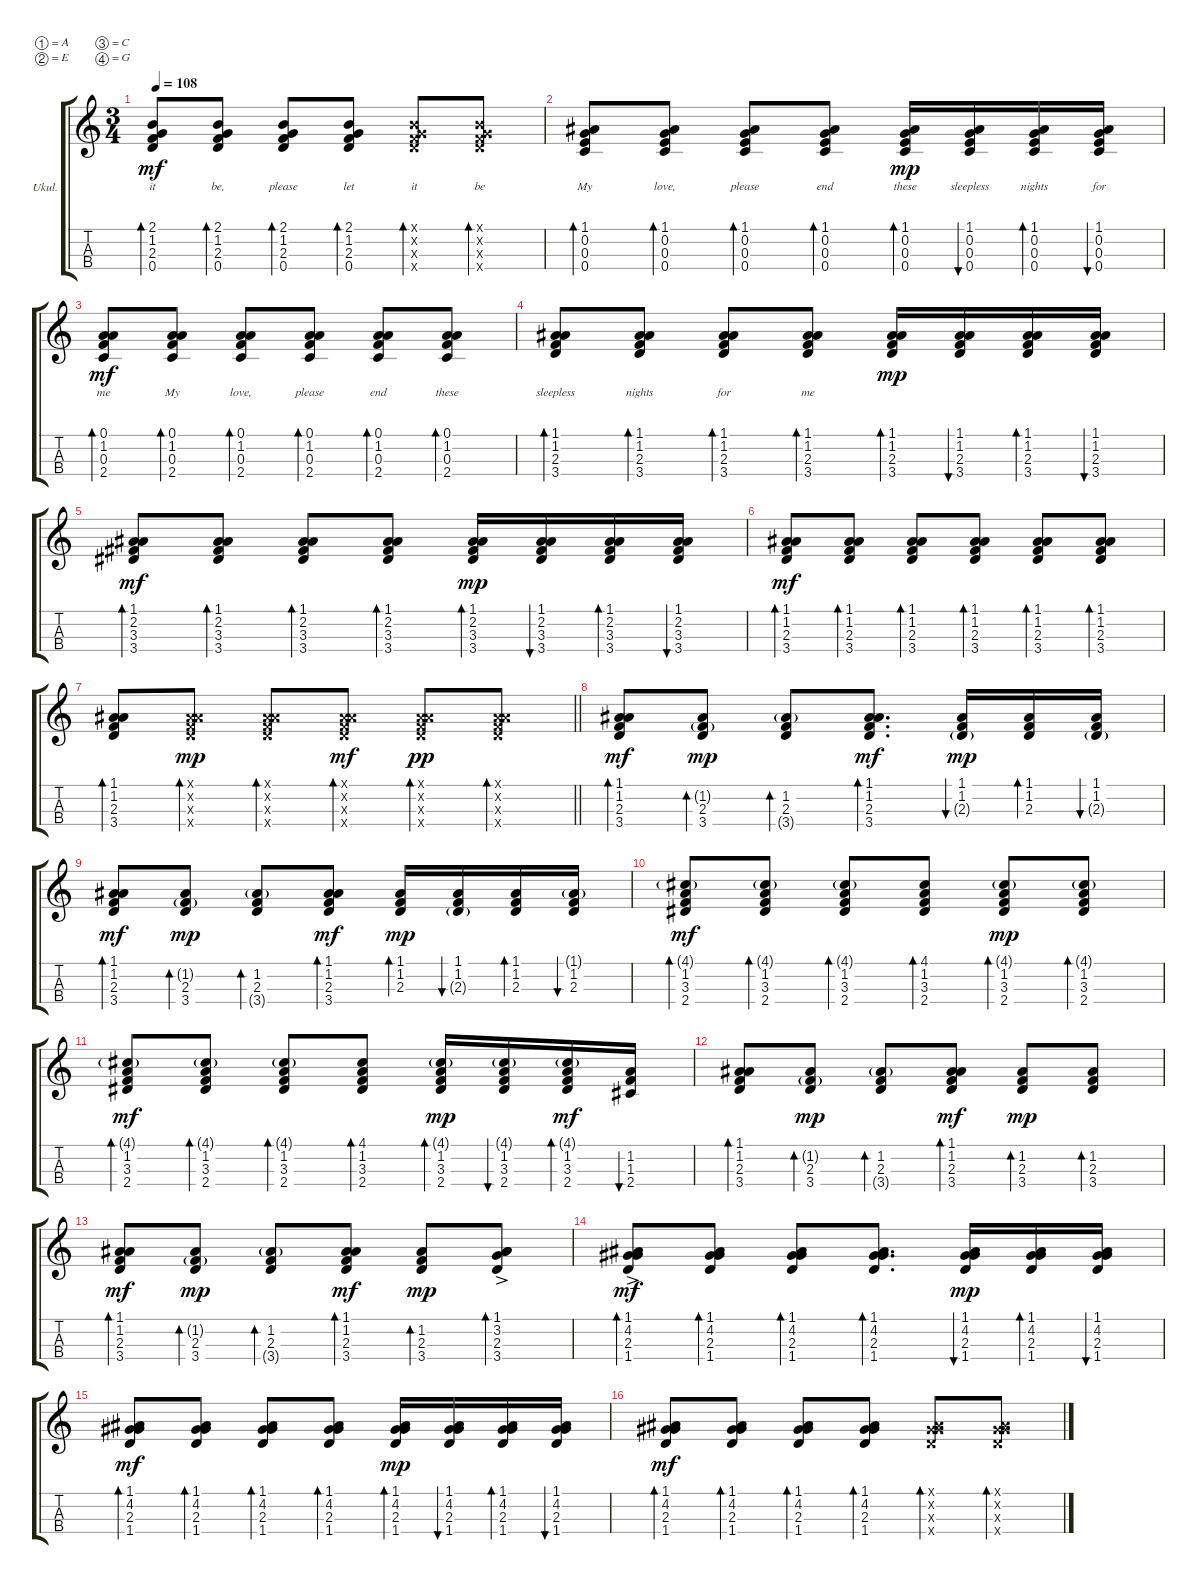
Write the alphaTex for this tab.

\defaultSystemsLayout 4
\bracketExtendMode groupsimilarinstruments
\firstSystemTrackNameOrientation horizontal
\otherSystemsTrackNameOrientation horizontal
\track ("Ukulele" "Ukul.") {instrument shamisen}
\staff {score tabs}
\tuning (A4 E4 C4 G4)
\ts (3 4)
\tempo 108
\clef g2
\ks c
(0.4 2.3 1.2 2.1).8{bd 30 lyrics (0 "it") lyrics (1 "") lyrics (2 "") lyrics (3 "") lyrics (4 "") dy mf} (0.4 2.3 1.2 2.1).8{bd 30 lyrics (0 "be,") lyrics (1 "") lyrics (2 "") lyrics (3 "") lyrics (4 "")} (0.4 2.3 1.2 2.1).8{bd 30 lyrics (0 "please") lyrics (1 "") lyrics (2 "") lyrics (3 "") lyrics (4 "")} (0.4 2.3 1.2 2.1).8{bd 30 lyrics (0 "let") lyrics (1 "") lyrics (2 "") lyrics (3 "") lyrics (4 "")} (0.4{x} 2.3{x} 1.2{x} 2.1{x}).8{bd 30 lyrics (0 "it") lyrics (1 "") lyrics (2 "") lyrics (3 "") lyrics (4 "")} (0.4{x} 2.3{x} 1.2{x} 2.1{x}).8{bd 30 lyrics (0 "be") lyrics (1 "") lyrics (2 "") lyrics (3 "") lyrics (4 "")} |
(1.1 0.2 0.3 0.4).8{bd 30 lyrics (0 "My") lyrics (1 "") lyrics (2 "") lyrics (3 "") lyrics (4 "")} (1.1 0.2 0.3 0.4).8{bd 30 lyrics (0 "love,") lyrics (1 "") lyrics (2 "") lyrics (3 "") lyrics (4 "")} (1.1 0.2 0.3 0.4).8{bd 30 lyrics (0 "please") lyrics (1 "") lyrics (2 "") lyrics (3 "") lyrics (4 "")} (1.1 0.2 0.3 0.4).8{bd 30 lyrics (0 "end") lyrics (1 "") lyrics (2 "") lyrics (3 "") lyrics (4 "")} (1.1 0.2 0.3 0.4).16{bd 30 lyrics (0 "these") lyrics (1 "") lyrics (2 "") lyrics (3 "") lyrics (4 "") dy mp} (1.1 0.2 0.3 0.4).16{bu 30 lyrics (0 "sleepless") lyrics (1 "") lyrics (2 "") lyrics (3 "") lyrics (4 "")} (1.1 0.2 0.3 0.4).16{bd 30 lyrics (0 "nights") lyrics (1 "") lyrics (2 "") lyrics (3 "") lyrics (4 "")} (1.1 0.2 0.3 0.4).16{bu 30 lyrics (0 "for") lyrics (1 "") lyrics (2 "") lyrics (3 "") lyrics (4 "")} |
(2.4 0.3 1.2 0.1).8{bd 30 lyrics (0 "me") lyrics (1 "") lyrics (2 "") lyrics (3 "") lyrics (4 "") dy mf} (2.4 0.3 1.2 0.1).8{bd 30 lyrics (0 "My") lyrics (1 "") lyrics (2 "") lyrics (3 "") lyrics (4 "")} (2.4 0.3 1.2 0.1).8{bd 30 lyrics (0 "love,") lyrics (1 "") lyrics (2 "") lyrics (3 "") lyrics (4 "")} (2.4 0.3 1.2 0.1).8{bd 30 lyrics (0 "please") lyrics (1 "") lyrics (2 "") lyrics (3 "") lyrics (4 "")} (2.4 0.3 1.2 0.1).8{bd 30 lyrics (0 "end") lyrics (1 "") lyrics (2 "") lyrics (3 "") lyrics (4 "")} (2.4 0.3 1.2 0.1).8{bd 30 lyrics (0 "these") lyrics (1 "") lyrics (2 "") lyrics (3 "") lyrics (4 "")} |
(1.1 1.2 2.3 3.4).8{bd 30 lyrics (0 "sleepless") lyrics (1 "") lyrics (2 "") lyrics (3 "") lyrics (4 "")} (1.1 1.2 2.3 3.4).8{bd 30 lyrics (0 "nights") lyrics (1 "") lyrics (2 "") lyrics (3 "") lyrics (4 "")} (1.1 1.2 2.3 3.4).8{bd 30 lyrics (0 "for") lyrics (1 "") lyrics (2 "") lyrics (3 "") lyrics (4 "")} (1.1 1.2 2.3 3.4).8{bd 30 lyrics (0 "me") lyrics (1 "") lyrics (2 "") lyrics (3 "") lyrics (4 "")} (1.1 1.2 2.3 3.4).16{bd 30 dy mp} (1.1 1.2 2.3 3.4).16{bu 30} (1.1 1.2 2.3 3.4).16{bd 30} (1.1 1.2 2.3 3.4).16{bu 30} |
(1.1 2.2 3.3 3.4).8{bd 30 dy mf} (1.1 2.2 3.3 3.4).8{bd 30} (1.1 2.2 3.3 3.4).8{bd 30} (1.1 2.2 3.3 3.4).8{bd 30} (1.1 2.2 3.3 3.4).16{bd 30 dy mp} (1.1 2.2 3.3 3.4).16{bu 30} (1.1 2.2 3.3 3.4).16{bd 30} (1.1 2.2 3.3 3.4).16{bu 30} |
(1.1 1.2 2.3 3.4).8{bd 30 dy mf} (1.1 1.2 2.3 3.4).8{bd 30} (1.1 1.2 2.3 3.4).8{bd 30} (1.1 1.2 2.3 3.4).8{bd 30} (1.1 1.2 2.3 3.4).8{bd 30} (1.1 1.2 2.3 3.4).8{bd 30} |
\barLineRight lightlight
(3.4 2.3 1.2 1.1).8{bd 30} (1.1{x} 1.2{x} 2.3{x} 3.4{x}).8{bd 30 dy mp} (3.4{x} 2.3{x} 1.2{x} 1.1{x}).8{bd 30} (1.1{x} 1.2{x} 2.3{x} 3.4{x}).8{bd 30 dy mf} (1.1{x} 1.2{x} 2.3{x} 3.4{x}).8{bd 30 dy pp} (3.4{x} 2.3{x} 1.2{x} 1.1{x}).8{bd 30} |
(3.4 2.3 1.2 1.1).8{bd 30 dy mf} (3.4 2.3 1.2{g}).8{bd 30 dy mp} (3.4{g} 2.3 1.2).8{bd 30} (3.4 2.3 1.2 1.1).8{d bd 30 dy mf} (2.3{g} 1.2 1.1).16{bu 30 dy mp} (2.3 1.2 1.1).16{bd 30} (2.3{g} 1.2 1.1).16{bu 30} |
(3.4 2.3 1.2 1.1).8{bd 30 dy mf} (3.4 2.3 1.2{g}).8{bd 30 dy mp} (3.4{g} 2.3 1.2).8{bd 30} (3.4 2.3 1.2 1.1).8{bd 30 dy mf} (2.3 1.2 1.1).16{bd 30 dy mp} (2.3{g} 1.2 1.1).16{bu 30} (2.3 1.2 1.1).16{bd 30} (2.3 1.2 1.1{g}).16{bu 30} |
(2.4 3.3 1.2 4.1{g}).8{bd 30 dy mf} (2.4 3.3 1.2 4.1{g}).8{bd 30} (2.4 3.3 1.2 4.1{g}).8{bd 30} (2.4 3.3 1.2 4.1).8{bd 30} (2.4 3.3 1.2 4.1{g}).8{bd 30 dy mp} (2.4 3.3 1.2 4.1{g}).8{bd 30} |
(2.4 3.3 1.2 4.1{g}).8{bd 30 dy mf} (2.4 3.3 1.2 4.1{g}).8{bd 30} (2.4 3.3 1.2 4.1{g}).8{bd 30} (2.4 3.3 1.2 4.1).8{bd 30} (2.4 3.3 1.2 4.1{g}).16{bd 30 dy mp} (2.4 3.3 1.2 4.1{g}).16{bu 30} (2.4 3.3 1.2 4.1{g}).16{bd 30 dy mf} (2.4 1.3 1.2).16{bu 30} |
(3.4 2.3 1.2 1.1).8{bd 30} (3.4 2.3 1.2{g}).8{bd 30 dy mp} (3.4{g} 2.3 1.2).8{bd 30} (3.4 2.3 1.2 1.1).8{bd 30 dy mf} (3.4 2.3 1.2).8{bd 30 dy mp} (3.4 2.3 1.2).8{bd 30} |
(3.4 2.3 1.2 1.1).8{bd 30 dy mf} (3.4 2.3 1.2{g}).8{bd 30 dy mp} (3.4{g} 2.3 1.2).8{bd 30} (3.4 2.3 1.2 1.1).8{bd 30 dy mf} (3.4 2.3 1.2).8{bd 30 dy mp} (3.4 2.3 3.2{ac} 1.1).8{bd 30} |
(1.4 2.3 4.2{ac} 1.1).8{bd 30 dy mf} (1.4 2.3 4.2 1.1).8{bd 30} (1.4 2.3 4.2 1.1).8{bd 30} (1.4 2.3 4.2 1.1).8{d bd 30} (1.4 2.3 4.2 1.1).16{bu 30 dy mp} (1.4 2.3 4.2 1.1).16{bd 30} (1.1 4.2 2.3 1.4).16{bu 30} |
(1.4 2.3 4.2 1.1).8{bd 30 dy mf} (1.4 2.3 4.2 1.1).8{bd 30} (1.4 2.3 4.2 1.1).8{bd 30} (1.4 2.3 4.2 1.1).8{bd 30} (1.4 2.3 4.2 1.1).16{bd 30 dy mp} (1.4 2.3 4.2 1.1).16{bu 30} (1.4 2.3 4.2 1.1).16{bd 30} (1.4 2.3 4.2 1.1).16{bu 30} |
(1.4 2.3 4.2 1.1).8{bd 30 dy mf} (1.4 2.3 4.2 1.1).8{bd 30} (1.4 2.3 4.2 1.1).8{bd 30} (1.4 2.3 4.2 1.1).8{bd 30} (1.4{x} 2.3{x} 4.2{x} 1.1{x}).8{bd 30} (1.4{x} 2.3{x} 4.2{x} 1.1{x}).8{bd 30}
